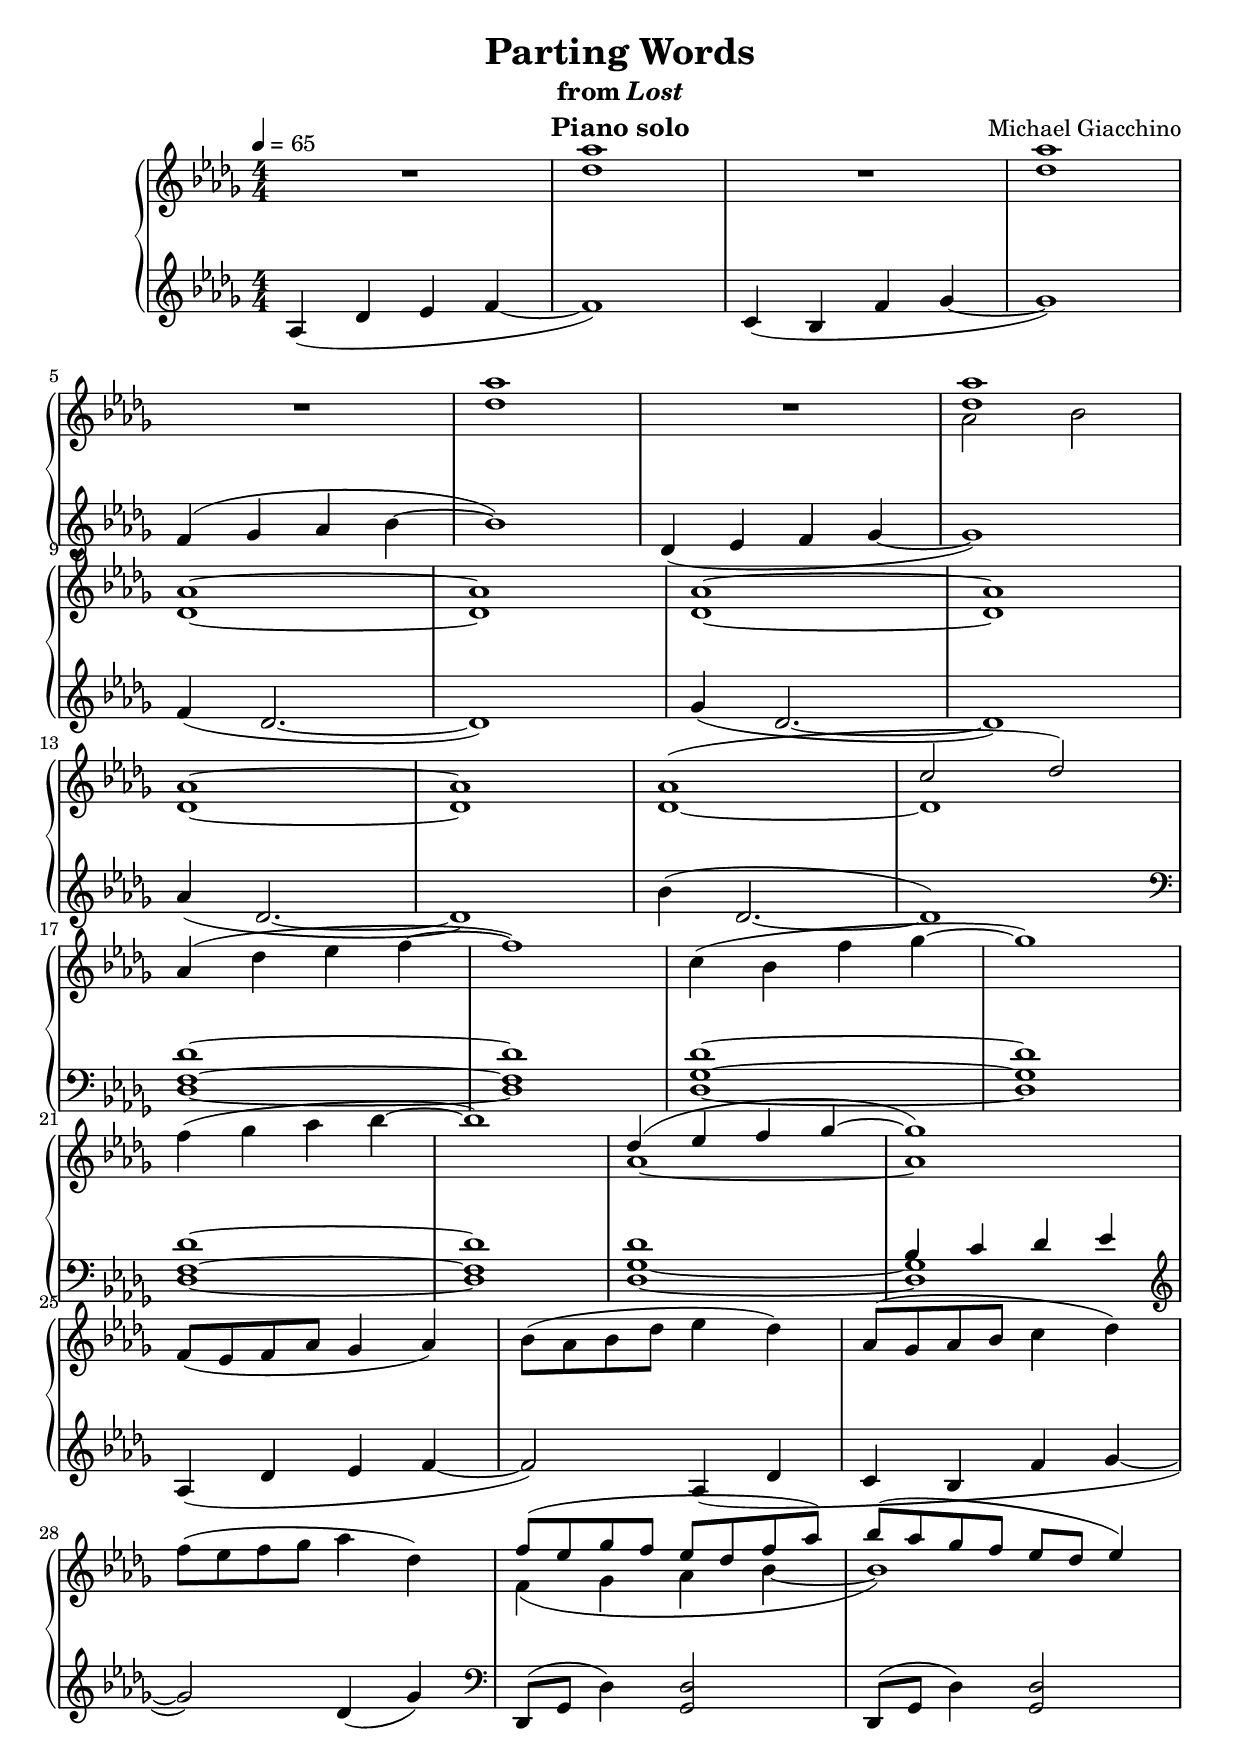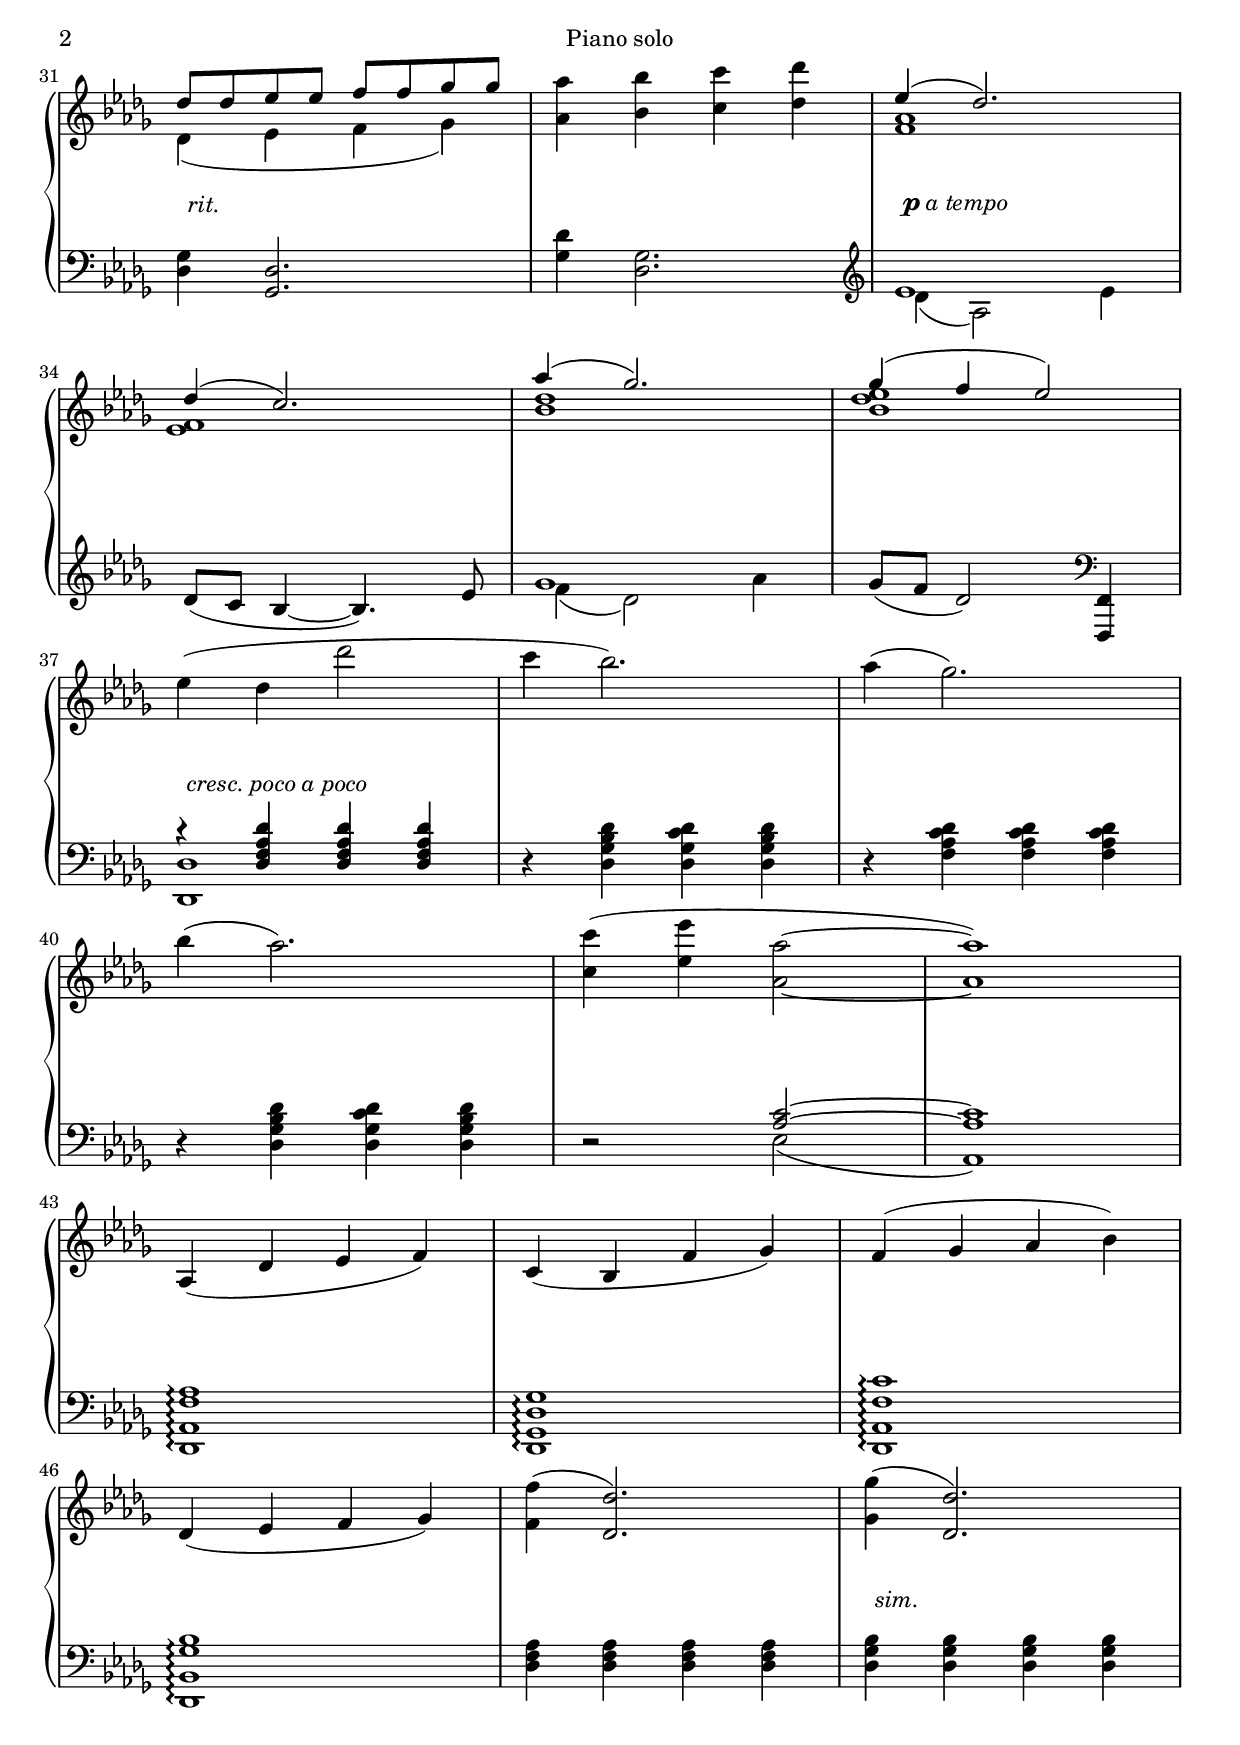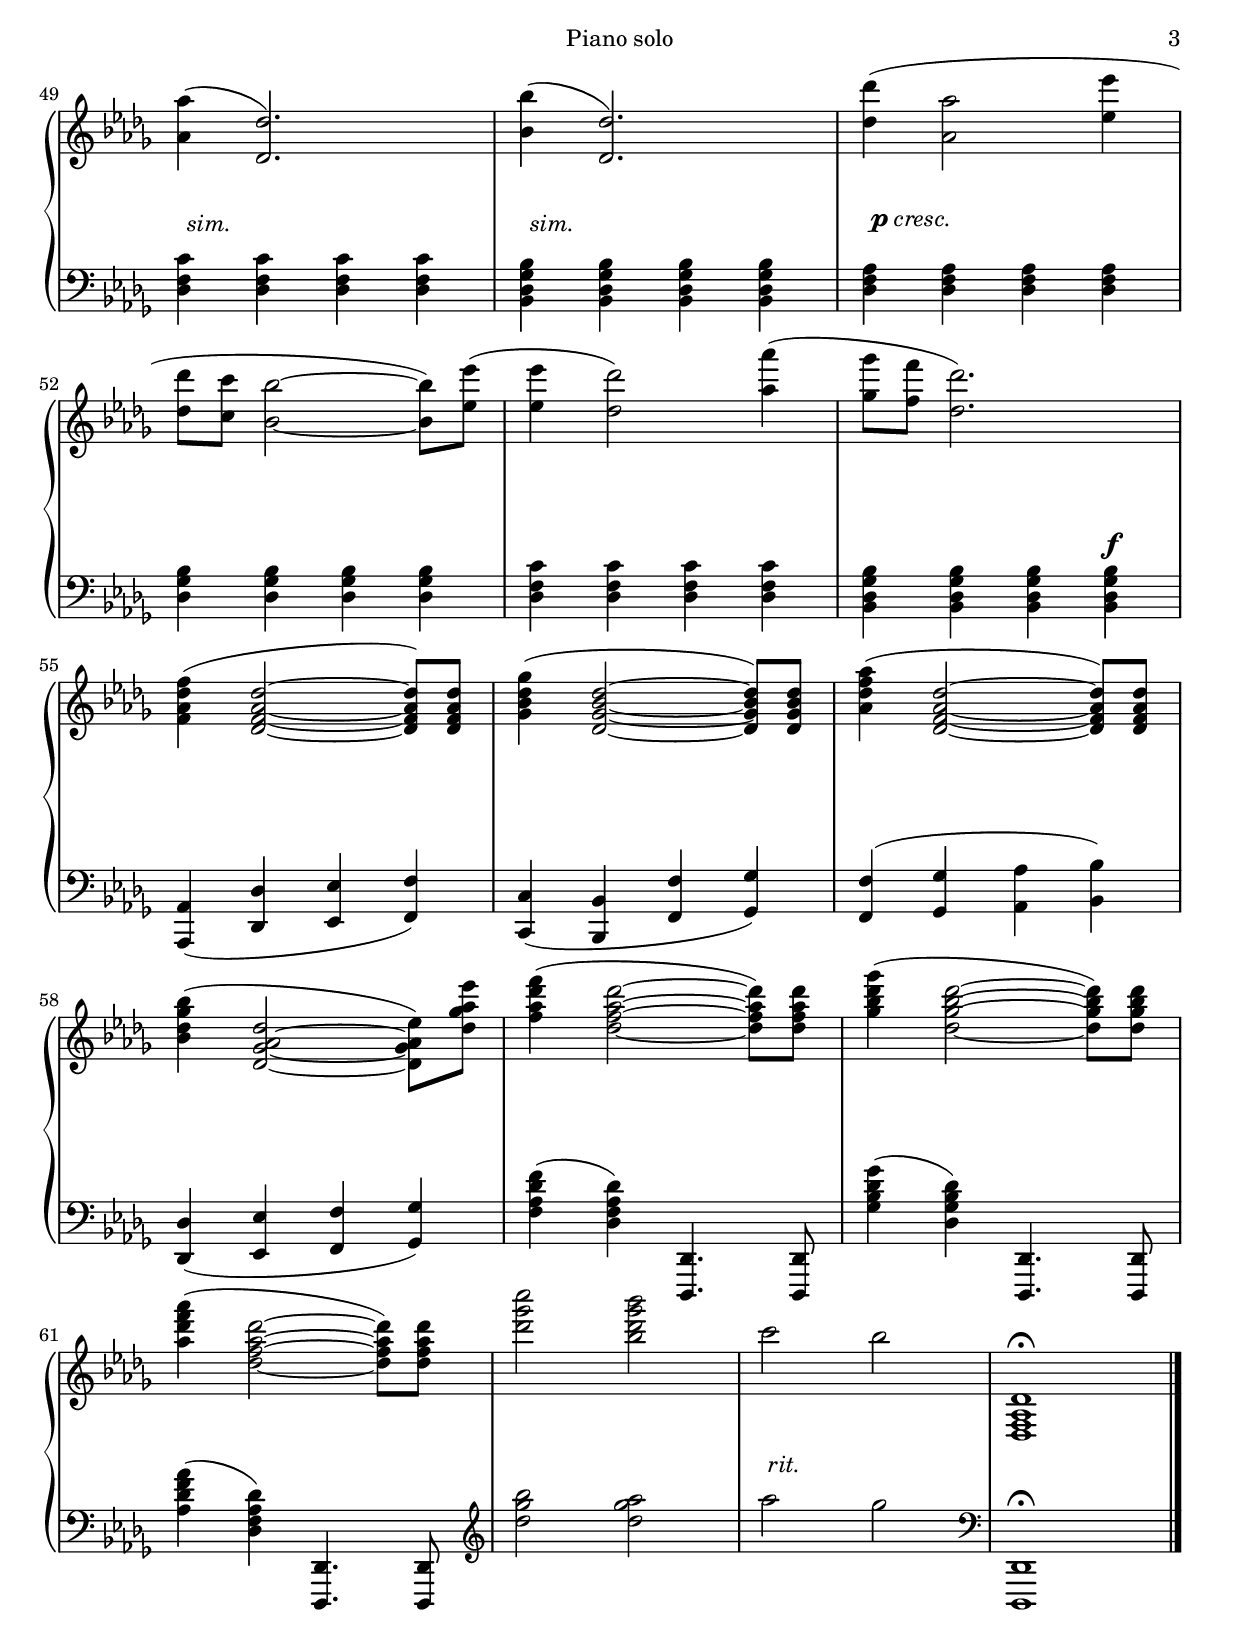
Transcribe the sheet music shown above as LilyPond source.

\version "2.12.2"

\header {
  title = "Parting Words"
  subtitle = \markup { "from" \italic "Lost" }
  composer = "Michael Giacchino"
  instrument = "Piano solo"
}

global = {
  \tempo 4 = 65
  \key des \major
  \time 4/4
  \numericTimeSignature
}

upper = \relative c' {
  \clef treble
  R1
  <des' as'>1
  R1
  <des as'>
  \break

  R1
  <des as'>
  R1
  <<
    { <des as'> }
  \\
    { as2 bes }
  >>
  \break

  <des, as'>1~
  <des as'>
  <des as'>~
  <des as'>
  \break

  <des as'>~
  <des as'>
  <<
    { as'( c2 des) }
  \\
    { des,1~ des }
  >>
  \break

  as'4( des es f~
  f1)
  c4( bes f' ges~
  ges1)
  \break

  f4( ges as bes~
  bes1)
  <<
    {
      des,4( es f ges~
      ges1)
    }
  \\
    {
      as,~
      as
    }
  >>
  \break

  f8( es f as ges4 as)
  bes8( as bes des es4 des)
  as8( ges as bes c4 des)
  \break

  f8( es f ges as4 des,)
  <<
    {
      f8( es ges f es des f as)
      bes8( as ges f es des es4)
    }
  \\
    {
      f,4( ges as bes~
      bes1)
    }
  >>
  \break

  <<
    { des8 des es es f f ges ges }
  \\
    { des,4( es f ges) }
  >>
  <as as'>4
  <bes bes'>
  <c c'>
  <des des'>
  <<
    {
      es( des2.)
      \break
      des4( c2.)
      as'4( ges2.)
      ges4( f es2)
    }
  \\
    {
      <f, as>1
      <es f>1
      % The original has an additional ges below the bes here.
      % I moved it to the right hand for easier playing.
      <bes' des>
      <bes des es>
    }
  >>
  \break

  es4( des des'2
  c4 bes2.)
  as4( ges2.)
  \break

  bes4( as2.)
  <c, c'>4( <es es'> <as, as'>2~
  <as as'>1)
  \break

  as,4( des es f)
  c( bes f' ges)
  f( ges as bes)
  \break

  des,( es f ges)
  <f f'>( <des des'>2.)
  <ges ges'>4( <des des'>2.)
  \break

  <as' as'>4( <des, des'>2.)
  <bes' bes'>4( <des, des'>2.)
  <des' des'>4( <as as'>2 <es' es'>4
  \break

  <des des'>8 <c c'> <bes bes'>2~ <bes bes'>8) <es es'>(
  <es es'>4 <des des'>2) <as' as'>4(
  <ges ges'>8 <f f'> <des des'>2.)
  \break

  <f, as des f>4( <des f as des>2~ <des f as des>8) <des f as des>
  <ges bes des ges>4( <des ges bes des>2~ <des ges bes des>8) <des ges bes des>
  <as' des f as>4( <des, f as des>2~ <des f as des>8) <des f as des>
  \break

  <bes' des ges bes>4( <des, ges as des>2~ <des ges as es'>8) <des' ges as es'>
  <f as des f>4( <des f as des>2~( <des f as des>8) <des f as des>
  <ges bes des ges>4( <des ges bes des>2~ <des ges bes des>8) <des ges bes des>
  \break

  <as' des f as>4( <des, f as des>2~ <des f as des>8) <des f as des>
  <des' ges c>2 <bes des ges bes>
  c bes
  <des,,, f as des>1\fermata
  \bar "|."
}

lower = \relative c' {
  \clef treble
  as4( des es f~
  f1)
  c4( bes f' ges~
  ges1)

  f4( ges as bes~
  bes1)
  des,4( es f ges~
  ges1)

  f4( des2.~
  des1)
  ges4( des2.~
  des1)

  as'4( des,2.~
  des1)
  bes'4( des,2.~
  des1)
  \clef bass

  <des, f des'>1~
  <des f des'>
  <des ges des'>~
  <des ges des'>

  <des f des'>1~
  <des f des'>
  <<
    {
      des'
      bes4 c des es
    }
  \\
    {
      <des, ges>1~
      <des ges>
    }
  >>
  \clef treble

  as'4( des es f~
  f2) as,4( des
  c bes f' ges~

  ges2) des4( ges)
  \clef bass
  des,,8( ges des'4) <ges, des'>2
  des8( ges des'4) <ges, des'>2

  <des' ges>4 <ges, des'>2.
  <ges' des'>4 <des ges>2.
  \clef treble
  <<
    { es'1 }
  \\
    { des4( as2) es'4 }
  >>

  des8( c bes4~ bes4.) es8
  <<
    % In the original, this note is played by the right hand,
    % but I put it here because I find it easier to play it this way.
    { ges1 }
  \\
    { f4( des2) as'4 }
  >>
  ges8( f des2)
  \clef bass
  <f,,, f'>4

  <<
    { r4 <des'' f as des>4 <des f as des>4 <des f as des>4 }
  \\
    { <des, des'>1 }
  >>
  r4 <des' ges bes des>4 <des ges c des> <des ges bes des>
  r4 <f as c des> <f as c des> <f as c des>

  r4 <des ges bes des> <des ges c des> <des ges bes des>
  r2
  <<
    { <as' c>~ <as c>1 }
  \\
    { es2( as,1) }
  >>

  <des, as' f' as>\arpeggio
  <des ges des' ges>\arpeggio
  <des as' f' c'>\arpeggio

  <des bes' ges' bes>\arpeggio
  <des' f as>4 <des f as> <des f as> <des f as>
  <des ges bes> <des ges bes> <des ges bes> <des ges bes>

  <des f c'> <des f c'> <des f c'> <des f c'>
  <bes des ges bes> <bes des ges bes> <bes des ges bes> <bes des ges bes>
  <des f as> <des f as> <des f as> <des f as>

  <des ges bes> <des ges bes> <des ges bes> <des ges bes>
  <des f c'> <des f c'> <des f c'> <des f c'>
  <bes des ges bes> <bes des ges bes> <bes des ges bes> <bes des ges bes>^\f

  <as, as'>( <des des'> <es es'> <f f'>)
  <c c'>( <bes bes'> <f' f'> <ges ges'>)
  <f f'>( <ges ges'> <as as'> <bes bes'>)

  <des, des'>( <es es'> <f f'> <ges ges'>)
  <f' as des f>( <des f as des>) <des,, des'>4. <des des'>8
  <ges'' bes des ges>4( <des ges bes des>) <des,, des'>4. <des des'>8

  <as''' des f as>4( <des, f as des>) <des,, des'>4. <des des'>8
  \clef treble
  <des'''' ges bes>2 <des ges as>
  as' ges
  \clef bass
  <des,,,, des'>1\fermata
}

dynamics = {
  s32 s32*30\p s32
  s1*15
  s32 s32*30\mf s32
  s1*7
  s32 s32*30\p s32
  s1*3
  s32 s32*30\mf s32
  s1
  s32 s32*30-"rit." s32
  s32 s32*29\> s32\! s32
  s32 s32*30-\markup { \dynamic "p" "a tempo" } s32
  s1*3
  s32 s32*30-"cresc. poco a poco" s32
  s1*2
  s4 s2.\f
  s32 s32*30\p s32
  s1
  s32 s32*30\mf s32
  s1*3
  s32 s32*7\p s32*13\< s32*3\! s32*8\mf
  s32 s32*30-"sim." s32
  s32 s32*30-"sim." s32
  s32 s32*30-"sim." s32
  s32 s32*30-\markup { \dynamic "p" "cresc." } s32
  s1*7
  s32 s32*30\ff s32
  s1*2
  s32 s32*30\ff s32
  s32 s32*30-"rit." s32
  s32 s32*30\p s32
}

pedal = {
}

\score {
  \new PianoStaff = "PianoStaff_pf" <<
    \new Staff = "Staff_pfUpper" << \global \upper >>
    \new Dynamics = "Dynamics_pf" \dynamics
    \new Staff = "Staff_pfLower" << \global \lower >>
    \new Dynamics = "pedal" \pedal
  >>

  \layout {
    % define Dynamics context
    \context {
      \type "Engraver_group"
      \name Dynamics
      \alias Voice
      \consists "Output_property_engraver"
      \consists "Piano_pedal_engraver"
      \consists "Script_engraver"
      \consists "New_dynamic_engraver"
      \consists "Dynamic_align_engraver"
      \consists "Text_engraver"
      \consists "Skip_event_swallow_translator"
      \consists "Axis_group_engraver"

      pedalSustainStrings = #'("Ped." "*Ped." "*")
      pedalUnaCordaStrings = #'("una corda" "" "tre corde")
      \override DynamicLineSpanner #'Y-offset = #0
      \override TextScript #'font-shape = #'italic
      \override VerticalAxisGroup #'minimum-Y-extent = #'(-1 . 1)
    }
    % modify PianoStaff context to accept Dynamics context
    \context {
      \PianoStaff
      \accepts Dynamics
    }
  }
}

\score {
  \unfoldRepeats {
    \new PianoStaff = "PianoStaff_pf" <<
      \new Staff = "Staff_pfUpper" << \global \upper \dynamics \pedal >>
      \new Staff = "Staff_pfLower" << \global \lower \dynamics \pedal >>
    >>
  }
  \midi {
    % the following is a workaround to prevent multiple voices from being
    % lumped into the same channel, which would inhibit overlapping notes
    \context {
      \Staff \remove "Staff_performer"
    }
    \context {
      \Voice \consists "Staff_performer"
    }
  }
}
